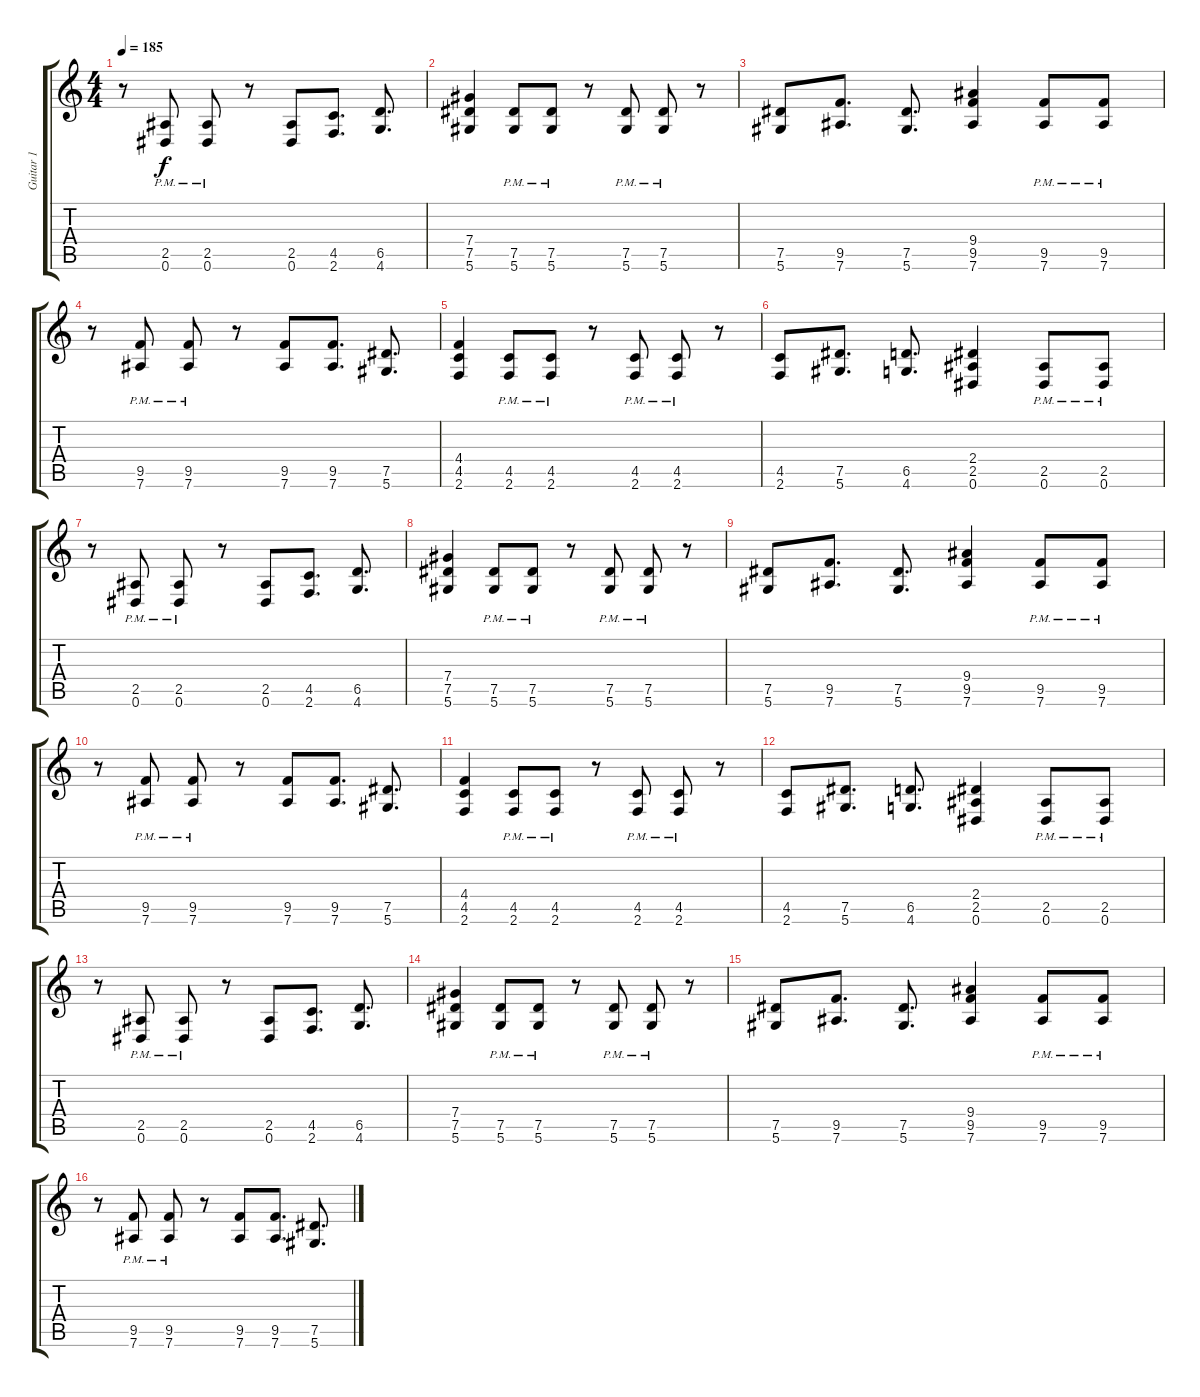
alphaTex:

\track ("Guitar 1" "Guitar 1") {instrument distortionguitar}
\staff {score tabs}
\tuning (Eb4 Bb3 Gb3 Db3 Ab2 Eb2) {hide}
\ts (4 4)
\tempo 185
\clef g2
\ks c
r.8{dy f} (2.5 0.6{pm}).8 (2.5 0.6{pm}).8 r.8 (2.5 0.6).8 (4.5 2.6).8{d} (6.5 4.6).8{d} |
(7.4 7.5 5.6).4 (7.5 5.6{pm}).8 (7.5 5.6{pm}).8 r.8 (7.5 5.6{pm}).8 (7.5 5.6{pm}).8 r.8 |
(7.5 5.6).8 (9.5 7.6).8{d} (7.5 5.6).8{d} (9.4 9.5 7.6).4 (9.5 7.6{pm}).8 (9.5 7.6{pm}).8 |
r.8 (9.5 7.6{pm}).8 (9.5 7.6{pm}).8 r.8 (9.5 7.6).8 (9.5 7.6).8{d} (7.5 5.6).8{d} |
(4.4 4.5 2.6).4 (4.5 2.6{pm}).8 (4.5 2.6{pm}).8 r.8 (4.5 2.6{pm}).8 (4.5 2.6{pm}).8 r.8 |
(4.5 2.6).8 (7.5 5.6).8{d} (6.5 4.6).8{d} (2.4 2.5 0.6).4 (2.5 0.6{pm}).8 (2.5 0.6{pm}).8 |
r.8 (2.5 0.6{pm}).8 (2.5 0.6{pm}).8 r.8 (2.5 0.6).8 (4.5 2.6).8{d} (6.5 4.6).8{d} |
(7.4 7.5 5.6).4 (7.5 5.6{pm}).8 (7.5 5.6{pm}).8 r.8 (7.5 5.6{pm}).8 (7.5 5.6{pm}).8 r.8 |
(7.5 5.6).8 (9.5 7.6).8{d} (7.5 5.6).8{d} (9.4 9.5 7.6).4 (9.5 7.6{pm}).8 (9.5 7.6{pm}).8 |
r.8 (9.5 7.6{pm}).8 (9.5 7.6{pm}).8 r.8 (9.5 7.6).8 (9.5 7.6).8{d} (7.5 5.6).8{d} |
(4.4 4.5 2.6).4 (4.5 2.6{pm}).8 (4.5 2.6{pm}).8 r.8 (4.5 2.6{pm}).8 (4.5 2.6{pm}).8 r.8 |
(4.5 2.6).8 (7.5 5.6).8{d} (6.5 4.6).8{d} (2.4 2.5 0.6).4 (2.5 0.6{pm}).8 (2.5 0.6{pm}).8 |
r.8 (2.5 0.6{pm}).8 (2.5 0.6{pm}).8 r.8 (2.5 0.6).8 (4.5 2.6).8{d} (6.5 4.6).8{d} |
(7.4 7.5 5.6).4 (7.5 5.6{pm}).8 (7.5 5.6{pm}).8 r.8 (7.5 5.6{pm}).8 (7.5 5.6{pm}).8 r.8 |
(7.5 5.6).8 (9.5 7.6).8{d} (7.5 5.6).8{d} (9.4 9.5 7.6).4 (9.5 7.6{pm}).8 (9.5 7.6{pm}).8 |
r.8 (9.5 7.6{pm}).8 (9.5 7.6{pm}).8 r.8 (9.5 7.6).8 (9.5 7.6).8{d} (7.5 5.6).8{d}
